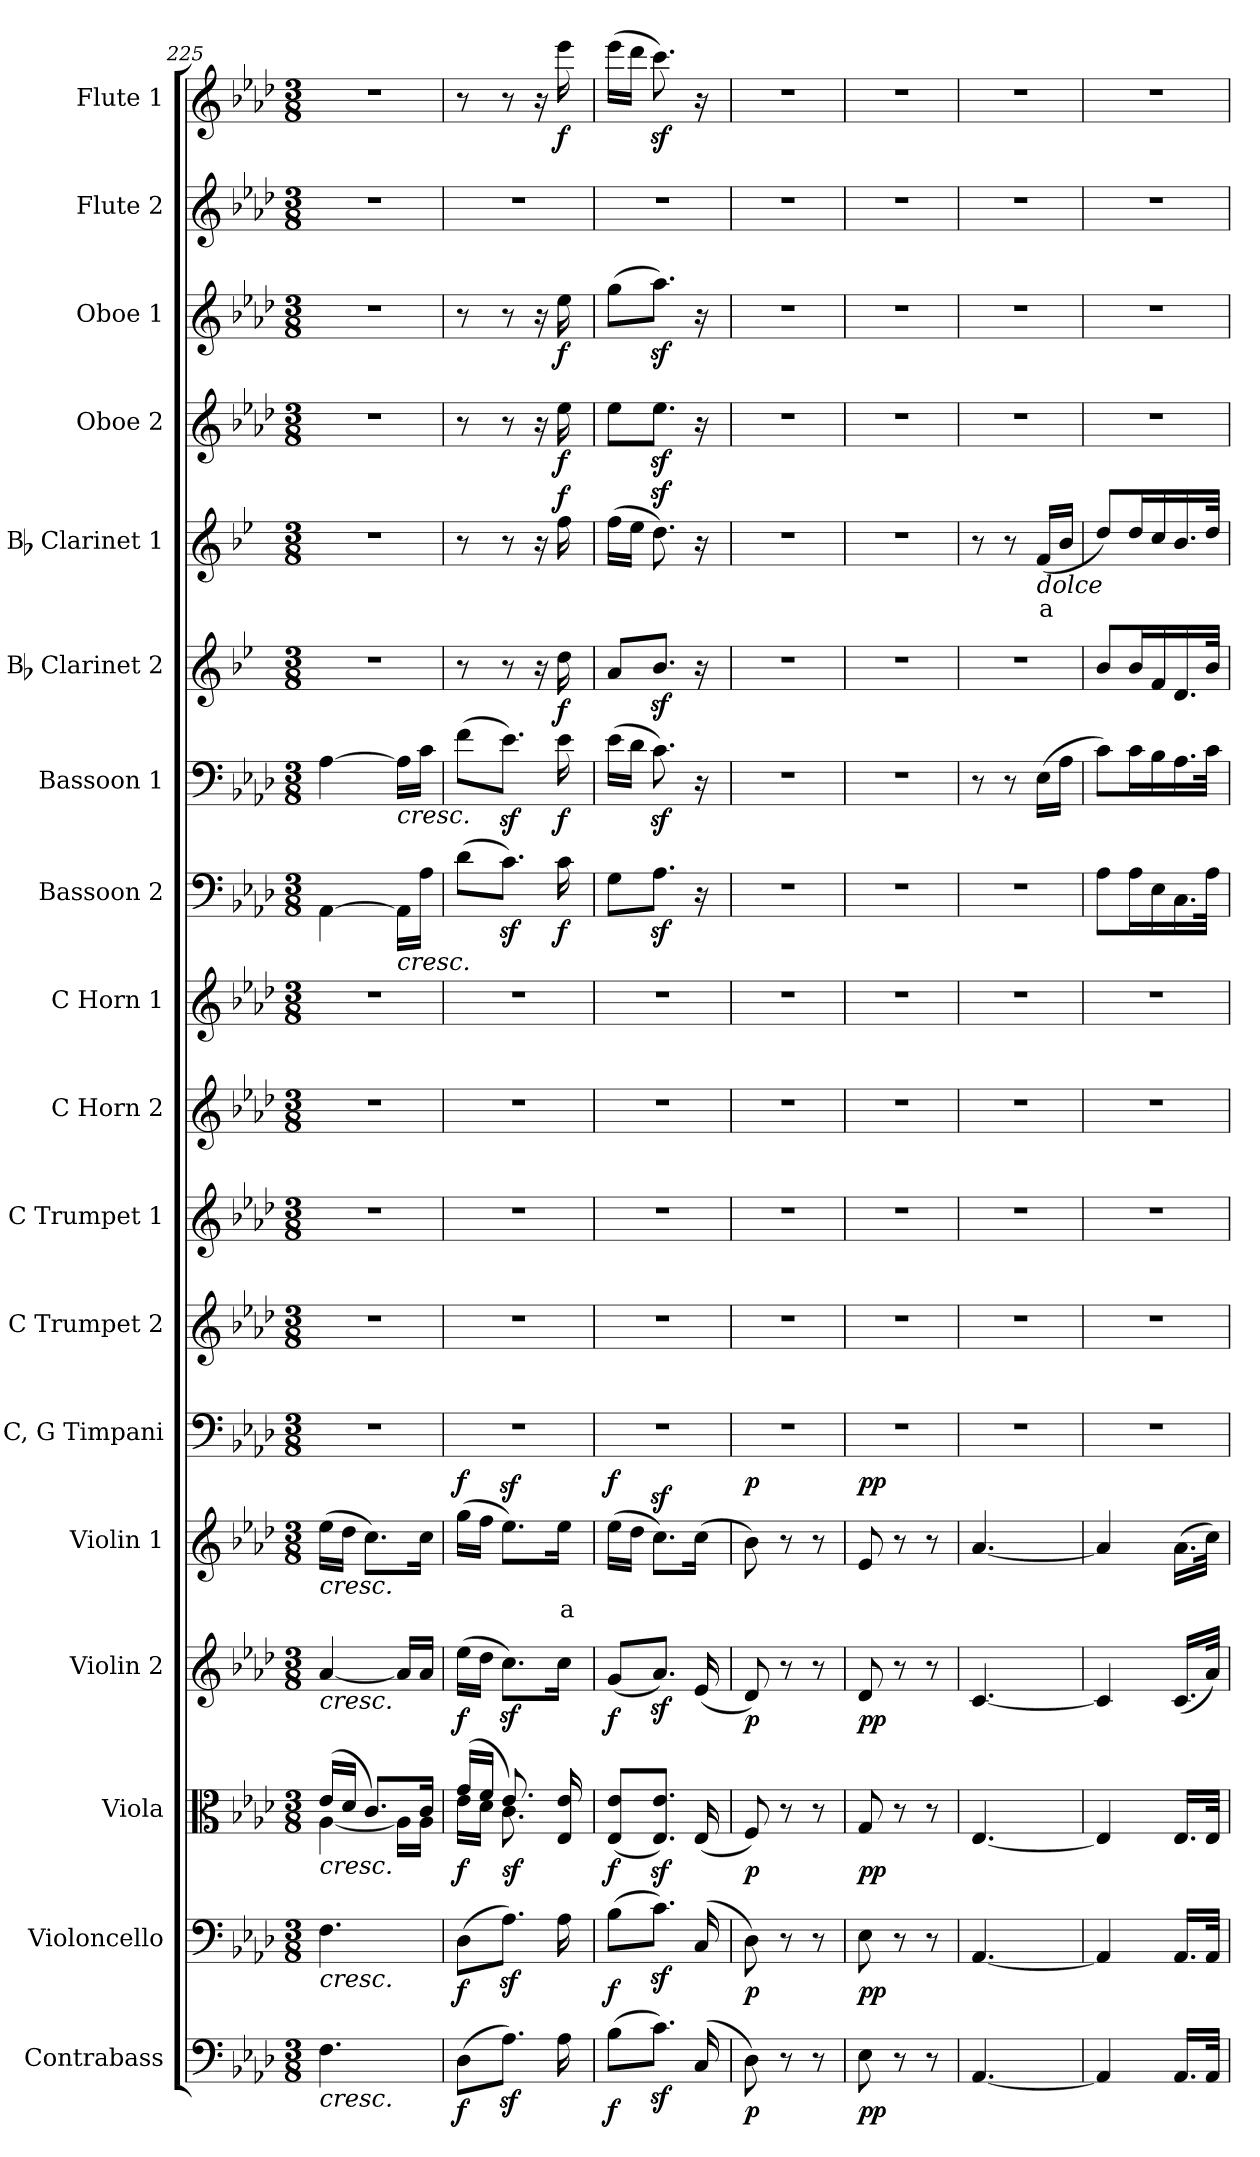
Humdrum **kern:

**kern	**dynam	**kern	**dynam	**kern	**dynam	**kern	**dynam	**kern	**text	**dynam	**kern	**kern	**kern	**kern	**kern	**kern	**dynam	**kern	**dynam	**kern	**dynam	**kern	**text	**dynam	**kern	**dynam	**kern	**dynam	**kern	**kern	**dynam
*part18	*part18	*part17	*part17	*part16	*part16	*part15	*part15	*part14	*part14	*part14	*part13	*part12	*part11	*part10	*part9	*part8	*part8	*part7	*part7	*part6	*part6	*part5	*part5	*part5	*part4	*part4	*part3	*part3	*part2	*part1	*part1
*staff18	*staff18	*staff17	*staff17	*staff16	*staff16	*staff15	*staff15	*staff14	*staff14	*staff14	*staff13	*staff12	*staff11	*staff10	*staff9	*staff8	*staff8	*staff7	*staff7	*staff6	*staff6	*staff5	*staff5	*staff5	*staff4	*staff4	*staff3	*staff3	*staff2	*staff1	*staff1
*I"Contrabass	*	*I"Violoncello	*	*I"Viola	*	*I"Violin 2	*	*I"Violin 1	*	*	*I"C, G Timpani	*I"C Trumpet 2	*I"C Trumpet 1	*I"C Horn 2	*I"C Horn 1	*I"Bassoon 2	*	*I"Bassoon 1	*	*I"Bb Clarinet 2	*	*I"Bb Clarinet 1	*	*	*I"Oboe 2	*	*I"Oboe 1	*	*I"Flute 2	*I"Flute 1	*
*I'Cb	*	*I'Vc	*	*I'Vla	*	*I'Vln 2	*	*I'Vln 1	*	*	*I'Timp	*I'Tpt 2	*I'Tpt 1	*I'Hn 2	*I'Hn 1	*I'Bsn 2	*	*I'Bsn 1	*	*I'Cl 2	*	*I'Cl 1	*	*	*I'Ob 2	*	*I'Ob 1	*	*I'Fl 2	*I'Fl 1	*
*clefF4	*	*clefF4	*	*clefC3	*	*clefG2	*	*clefG2	*	*	*clefF4	*clefG2	*clefG2	*clefG2	*clefG2	*clefF4	*	*clefF4	*	*clefG2	*	*clefG2	*	*	*clefG2	*	*clefG2	*	*clefG2	*clefG2	*
*ITrd7c12	*	*	*	*	*	*	*	*	*	*	*	*	*	*ITrd7c12	*ITrd7c12	*	*	*	*	*ITrd1c2	*	*ITrd1c2	*	*	*	*	*	*	*	*	*
*k[b-e-a-d-]	*	*k[b-e-a-d-]	*	*k[b-e-a-d-]	*	*k[b-e-a-d-]	*	*k[b-e-a-d-]	*	*	*k[b-e-a-d-]	*k[b-e-a-d-]	*k[b-e-a-d-]	*k[b-e-a-d-]	*k[b-e-a-d-]	*k[b-e-a-d-]	*	*k[b-e-a-d-]	*	*k[b-e-a-d-]	*	*k[b-e-a-d-]	*	*	*k[b-e-a-d-]	*	*k[b-e-a-d-]	*	*k[b-e-a-d-]	*k[b-e-a-d-]	*
*M3/8	*	*M3/8	*	*M3/8	*	*M3/8	*	*M3/8	*	*	*M3/8	*M3/8	*M3/8	*M3/8	*M3/8	*M3/8	*	*M3/8	*	*M3/8	*	*M3/8	*	*	*M3/8	*	*M3/8	*	*M3/8	*M3/8	*
=225	=225	=225	=225	=225	=225	=225	=225	=225	=225	=225	=225	=225	=225	=225	=225	=225	=225	=225	=225	=225	=225	=225	=225	=225	=225	=225	=225	=225	=225	=225	=225
*	*	*	*	*^	*	*	*	*	*	*	*	*	*	*	*	*	*	*	*	*	*	*	*	*	*	*	*	*	*	*	*
!	!	!	!	!	!	!	!	!	!LO:TX:b:i:t=cresc.	!	!	!	!	!	!	!	!	!	!	!	!	!	!	!	!	!	!	!	!	!	!	!
!	!	!	!	!	!	!	!LO:TX:b:i:t=cresc.	!	!	!	!	!	!	!	!	!	!	!	!	!	!	!	!	!	!	!	!	!	!	!	!	!
!	!	!	!	!LO:TX:b:i:t=cresc.	!	!	!	!	!	!	!	!	!	!	!	!	!	!	!	!	!	!	!	!	!	!	!	!	!	!	!	!
!	!	!LO:TX:b:i:t=cresc.	!	!	!	!	!	!	!	!	!	!	!	!	!	!	!	!	!	!	!	!	!	!	!	!	!	!	!	!	!	!
!LO:TX:b:i:t=cresc.	!	!	!	!	!	!	!	!	!	!	!	!	!	!	!	!	!	!	!	!	!	!	!	!	!	!	!	!	!	!	!	!
4.FF\	.	4.F\	.	(16e-/LL	[4A-\	.	[4a-/	.	(16ee-\LL	.	.	4.r	4.r	4.r	4.r	4.r	[4AA-\	.	[4A-\	.	4.r	.	4.r	.	.	4.r	.	4.r	.	4.r	4.r	.
.	.	.	.	16d-/JJ	.	.	.	.	16dd-\JJ	.	.	.	.	.	.	.	.	.	.	.	.	.	.	.	.	.	.	.	.	.	.	.
.	.	.	.	8.c/L)	.	.	.	.	8.cc\L)	.	.	.	.	.	.	.	.	.	.	.	.	.	.	.	.	.	.	.	.	.	.	.
!	!	!	!	!	!	!	!	!	!	!	!	!	!	!	!	!	!	!	!LO:TX:b:i:t=cresc.	!	!	!	!	!	!	!	!	!	!	!	!	!
!	!	!	!	!	!	!	!	!	!	!	!	!	!	!	!	!	!LO:TX:b:i:t=cresc.	!	!	!	!	!	!	!	!	!	!	!	!	!	!	!
.	.	.	.	.	16A-\LL]	.	16a-/LL]	.	.	.	.	.	.	.	.	.	16AA-\LL]	.	16A-\LL]	.	.	.	.	.	.	.	.	.	.	.	.	.
.	.	.	.	16c/Jk	16A-\JJ	.	16a-/JJ	.	16cc\Jk	.	.	.	.	.	.	.	16A-\JJ	.	16c\JJ	.	.	.	.	.	.	.	.	.	.	.	.	.
=226	=226	=226	=226	=226	=226	=226	=226	=226	=226	=226	=226	=226	=226	=226	=226	=226	=226	=226	=226	=226	=226	=226	=226	=226	=226	=226	=226	=226	=226	=226	=226	=226
!	!LO:DY:b	!	!LO:DY:b	!	!	!LO:DY:b	!	!LO:DY:b	!	!	!LO:DY:b	!	!	!	!	!	!	!	!	!	!	!	!	!	!	!	!	!	!	!	!	!
(8DD-\L	f	(8D-\L	f	(16g/LL	16e-\LL	f	(16ee-\LL	f	(16gg\LL	.	f	4.r	4.r	4.r	4.r	4.r	(8d-\L	.	(8f\L	.	8r	.	8r	.	.	8r	.	8r	.	4.r	8r	.
.	.	.	.	16f/JJ	16d-\JJ	.	16dd-\JJ	.	16ff\JJ	.	.	.	.	.	.	.	.	.	.	.	.	.	.	.	.	.	.	.	.	.	.	.
!	!	!	!	!	!	!LO:DY:b	!	!	!	!	!	!	!	!	!	!	!	!	!	!	!	!	!	!	!	!	!	!	!	!	!	!
8.AA-z<\J)	.	8.A-z<\J)	.	8.e-/)	8.c\	sf	8.ccz<\L)	.	8.ee-z<\L)	.	.	.	.	.	.	.	8.cz<\J)	.	8.e-z<\J)	.	8r	.	8r	.	.	8r	.	8r	.	.	8r	.
.	.	.	.	.	.	.	.	.	.	.	.	.	.	.	.	.	.	.	.	.	16r	.	16r	.	.	16r	.	16r	.	.	16r	.
!	!	!	!	!	!	!	!	!	!	!LO:LY:b:color=#FF0000	!	!	!	!	!	!	!	!LO:DY:b	!	!LO:DY:b	!	!LO:DY:b	!	!	!LO:DY:b	!	!LO:DY:b	!	!LO:DY:b	!	!	!LO:DY:b
16AA-\	.	16A-\	.	16E-/ 16e-/	16ryy	.	16cc\Jk	.	16ee-\Jk	a	.	.	.	.	.	.	16c\	f	16e-\	f	16cc\	f	16ee-\	.	f	16ee-\	f	16ee-\	f	.	16eee-\	f
!!LO:PB:g=z
=227	=227	=227	=227	=227	=227	=227	=227	=227	=227	=227	=227	=227	=227	=227	=227	=227	=227	=227	=227	=227	=227	=227	=227	=227	=227	=227	=227	=227	=227	=227	=227	=227
!	!LO:DY:b	!	!LO:DY:b	!	!	!LO:DY:b	!	!LO:DY:b	!	!	!LO:DY:b	!	!	!	!	!	!	!	!	!	!	!	!	!	!	!	!	!	!	!	!	!
*	*	*	*	*v	*v	*	*	*	*	*	*	*	*	*	*	*	*	*	*	*	*	*	*	*	*	*	*	*	*	*	*	*
(8BB-\L	f	(8B-\L	f	(8E-/ 8e-/L	f	(8g/L	f	(16ee-\LL	.	f	4.r	4.r	4.r	4.r	4.r	8G\L	.	(16e-\LL	.	8g/L	.	(16ee-\LL	.	.	8ee-\L	.	(8gg\L	.	4.r	(16eee-\LL	.
.	.	.	.	.	.	.	.	16dd-\JJ	.	.	.	.	.	.	.	.	.	16d-\JJ	.	.	.	16dd-\JJ	.	.	.	.	.	.	.	16ddd-\JJ	.
8.Cz<\J)	.	8.cz<\J)	.	8.E-/z< 8.e-/z<J)	.	8.a-z</J)	.	8.ccz<\L)	.	.	.	.	.	.	.	8.A-z<\J	.	8.cz<\)	.	8.a-z</J	.	8.ccz<\)	.	.	8.ee-z<\J	.	8.aa-z<\J)	.	.	8.cccz<\)	.
(16CC/	.	(16C/	.	(16E-/	.	(16e-/	.	(16cc\Jk	.	.	.	.	.	.	.	16r	.	16r	.	16r	.	16r	.	.	16r	.	16r	.	.	16r	.
=228	=228	=228	=228	=228	=228	=228	=228	=228	=228	=228	=228	=228	=228	=228	=228	=228	=228	=228	=228	=228	=228	=228	=228	=228	=228	=228	=228	=228	=228	=228	=228
!	!LO:DY:b	!	!LO:DY:b	!	!LO:DY:b	!	!LO:DY:b	!	!	!LO:DY:b	!	!	!	!	!	!	!	!	!	!	!	!	!	!	!	!	!	!	!	!	!
8DD-\)	p	8D-\)	p	8F/)	p	8d-/)	p	8b-\)	.	p	4.r	4.r	4.r	4.r	4.r	4.r	.	4.r	.	4.r	.	4.r	.	.	4.r	.	4.r	.	4.r	4.r	.
8r	.	8r	.	8r	.	8r	.	8r	.	.	.	.	.	.	.	.	.	.	.	.	.	.	.	.	.	.	.	.	.	.	.
8r	.	8r	.	8r	.	8r	.	8r	.	.	.	.	.	.	.	.	.	.	.	.	.	.	.	.	.	.	.	.	.	.	.
=229	=229	=229	=229	=229	=229	=229	=229	=229	=229	=229	=229	=229	=229	=229	=229	=229	=229	=229	=229	=229	=229	=229	=229	=229	=229	=229	=229	=229	=229	=229	=229
!	!LO:DY:b	!	!LO:DY:b	!	!LO:DY:b	!	!LO:DY:b	!	!	!LO:DY:b	!	!	!	!	!	!	!	!	!	!	!	!	!	!	!	!	!	!	!	!	!
8EE-\	pp	8E-\	pp	8G/	pp	8d-/	pp	8e-/	.	pp	4.r	4.r	4.r	4.r	4.r	4.r	.	4.r	.	4.r	.	4.r	.	.	4.r	.	4.r	.	4.r	4.r	.
8r	.	8r	.	8r	.	8r	.	8r	.	.	.	.	.	.	.	.	.	.	.	.	.	.	.	.	.	.	.	.	.	.	.
8r	.	8r	.	8r	.	8r	.	8r	.	.	.	.	.	.	.	.	.	.	.	.	.	.	.	.	.	.	.	.	.	.	.
=230	=230	=230	=230	=230	=230	=230	=230	=230	=230	=230	=230	=230	=230	=230	=230	=230	=230	=230	=230	=230	=230	=230	=230	=230	=230	=230	=230	=230	=230	=230	=230
[4.AAA-/	.	[4.AA-/	.	[4.E-/	.	[4.c/	.	[4.a-/	.	.	4.r	4.r	4.r	4.r	4.r	4.r	.	8r	.	4.r	.	8r	.	.	4.r	.	4.r	.	4.r	4.r	.
.	.	.	.	.	.	.	.	.	.	.	.	.	.	.	.	.	.	8r	.	.	.	8r	.	.	.	.	.	.	.	.	.
!	!	!	!	!	!	!	!	!	!	!	!	!	!	!	!	!	!	!	!	!	!	!LO:TX:b:i:t=dolce	!	!	!	!	!	!	!	!	!
!	!	!	!	!	!	!	!	!	!	!	!	!	!	!	!	!	!	!	!	!	!	!	!LO:LY:b:color=#FF0000	!	!	!	!	!	!	!	!
.	.	.	.	.	.	.	.	.	.	.	.	.	.	.	.	.	.	(16E-\LL	.	.	.	(16e-/LL	a	.	.	.	.	.	.	.	.
.	.	.	.	.	.	.	.	.	.	.	.	.	.	.	.	.	.	16A-\JJ	.	.	.	16a-/JJ	.	.	.	.	.	.	.	.	.
=231	=231	=231	=231	=231	=231	=231	=231	=231	=231	=231	=231	=231	=231	=231	=231	=231	=231	=231	=231	=231	=231	=231	=231	=231	=231	=231	=231	=231	=231	=231	=231
4AAA-/]	.	4AA-/]	.	4E-/]	.	4c/]	.	4a-/]	.	.	4.r	4.r	4.r	4.r	4.r	8A-\L	.	8c\L)	.	8a-/L	.	8cc/L)	.	.	4.r	.	4.r	.	4.r	4.r	.
.	.	.	.	.	.	.	.	.	.	.	.	.	.	.	.	16A-\L	.	16c\L	.	16a-/L	.	16cc/L	.	.	.	.	.	.	.	.	.
.	.	.	.	.	.	.	.	.	.	.	.	.	.	.	.	16E-\	.	16B-\	.	16e-/	.	16b-/	.	.	.	.	.	.	.	.	.
16.AAA-/LL	.	16.AA-/LL	.	16.E-/LL	.	(16.c/LL	.	(16.a-\LL	.	.	.	.	.	.	.	16.C\	.	16.A-\	.	16.c/	.	16.a-/	.	.	.	.	.	.	.	.	.
32AAA-/JJk	.	32AA-/JJk	.	32E-/JJk	.	32a-/JJk)	.	32cc\JJk)	.	.	.	.	.	.	.	32A-\JJk	.	32c\JJk	.	32a-/JJk	.	32cc/JJk	.	.	.	.	.	.	.	.	.
=	=	=	=	=	=	=	=	=	=	=	=	=	=	=	=	=	=	=	=	=	=	=	=	=	=	=	=	=	=	=	=
*-	*-	*-	*-	*-	*-	*-	*-	*-	*-	*-	*-	*-	*-	*-	*-	*-	*-	*-	*-	*-	*-	*-	*-	*-	*-	*-	*-	*-	*-	*-	*-
